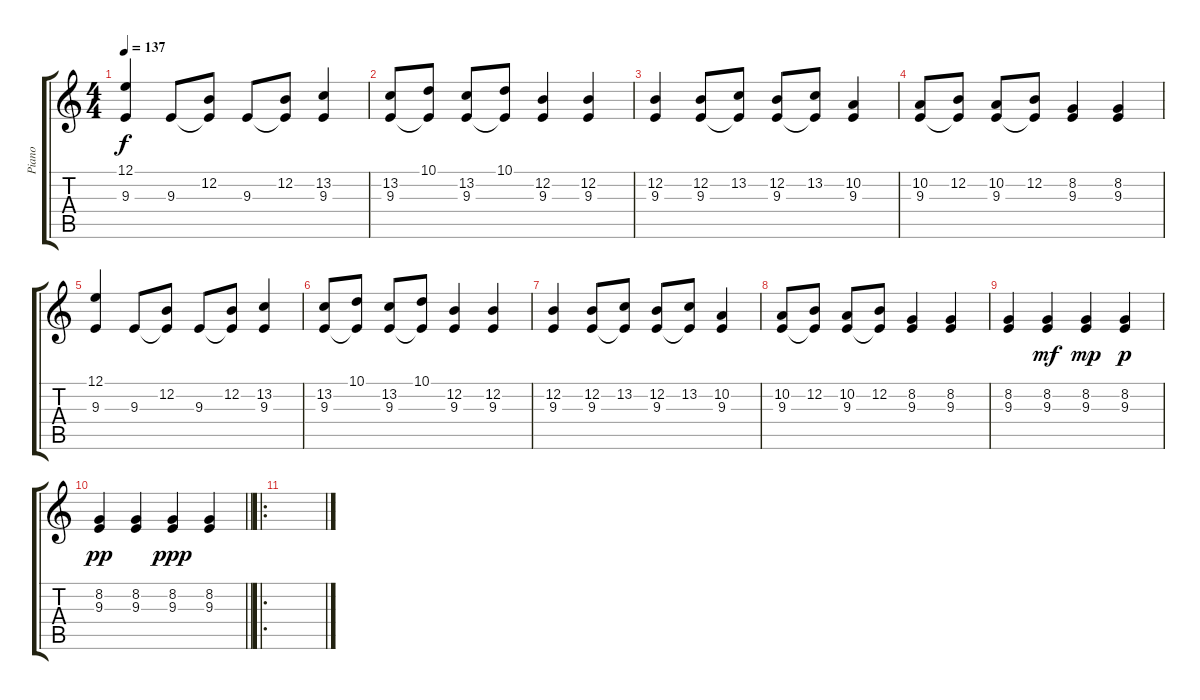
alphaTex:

\track ("Piano" "Piano") {instrument electricgrandpiano}
\staff {score tabs}
\tuning (E4 B3 G3 D3 A2 E2) {hide}
\ts (4 4)
\tempo 137
\clef g2
\ks c
(12.1 9.3).4{dy f instrument electricgrandpiano} 9.3.8 (12.2 9.3{t}).8 9.3.8 (12.2 9.3{t}).8 (13.2 9.3).4 |
(13.2 9.3).8 (10.1 9.3{t}).8 (13.2 9.3).8 (10.1 9.3{t}).8 (12.2 9.3).4 (12.2 9.3).4 |
(12.2 9.3).4 (12.2 9.3).8 (13.2 9.3{t}).8 (12.2 9.3).8 (13.2 9.3{t}).8 (10.2 9.3).4 |
(10.2 9.3).8 (12.2 9.3{t}).8 (10.2 9.3).8 (12.2 9.3{t}).8 (8.2 9.3).4 (8.2 9.3).4 |
(12.1 9.3).4 9.3.8 (12.2 9.3{t}).8 9.3.8 (12.2 9.3{t}).8 (13.2 9.3).4 |
(13.2 9.3).8 (10.1 9.3{t}).8 (13.2 9.3).8 (10.1 9.3{t}).8 (12.2 9.3).4 (12.2 9.3).4 |
(12.2 9.3).4 (12.2 9.3).8 (13.2 9.3{t}).8 (12.2 9.3).8 (13.2 9.3{t}).8 (10.2 9.3).4 |
(10.2 9.3).8 (12.2 9.3{t}).8 (10.2 9.3).8 (12.2 9.3{t}).8 (8.2 9.3).4 (8.2 9.3).4 |
(8.2 9.3).4 (8.2 9.3).4{dy mf} (8.2 9.3).4{dy mp} (8.2 9.3).4{dy p} |
\barLineRight lightlight
(8.2 9.3).4{dy pp} (8.2 9.3).4 (8.2 9.3).4{dy ppp} (8.2 9.3).4 |
\ro
